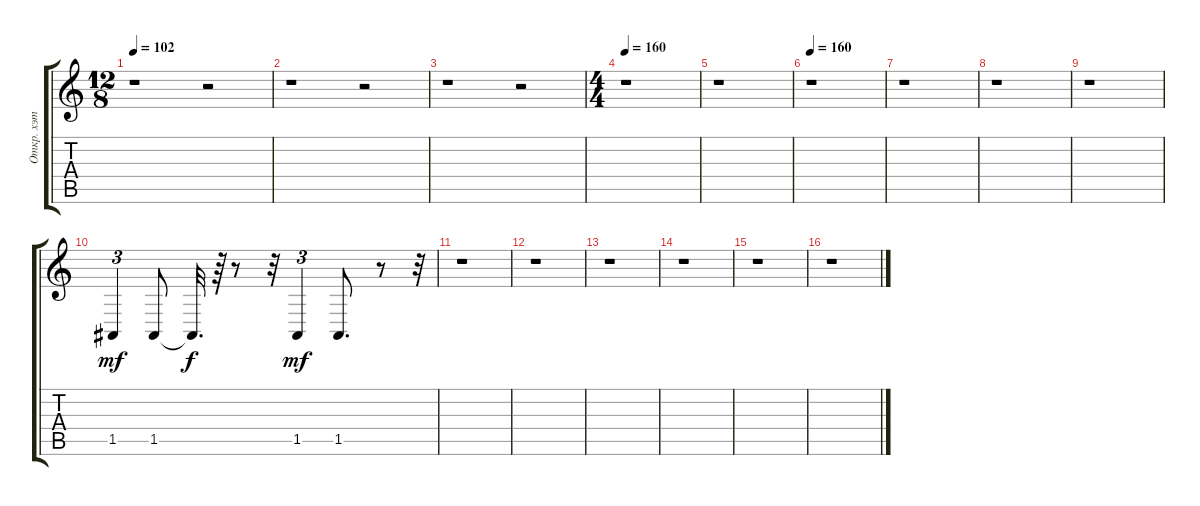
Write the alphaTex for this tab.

\track ("Откр. хэт" "Откр. хэт") {instrument acousticgrandpiano}
\staff {score tabs}
\tuning (E4 B3 G3 D3 A2 E2) {hide}
\ts (12 8)
\tempo 102
\clef g2
\ks c
r.1{dy f} r.2 |
r.1 r.2 |
r.1 r.2 |
\ts (4 4)
\tempo 160
r.1 |
r.1 |
\tempo 160
r.1 |
r.1 |
r.1 |
r.1 |
1.5.4{tu (3 2) dy mf} 1.5.8 1.5{t}.32{d dy f} r.64 r.8 r.32 1.5.4{tu (3 2) dy mf} 1.5.8{d} r.8 r.32{tu (3 2)} |
r.1 |
r.1 |
r.1 |
r.1 |
r.1 |
r.1
